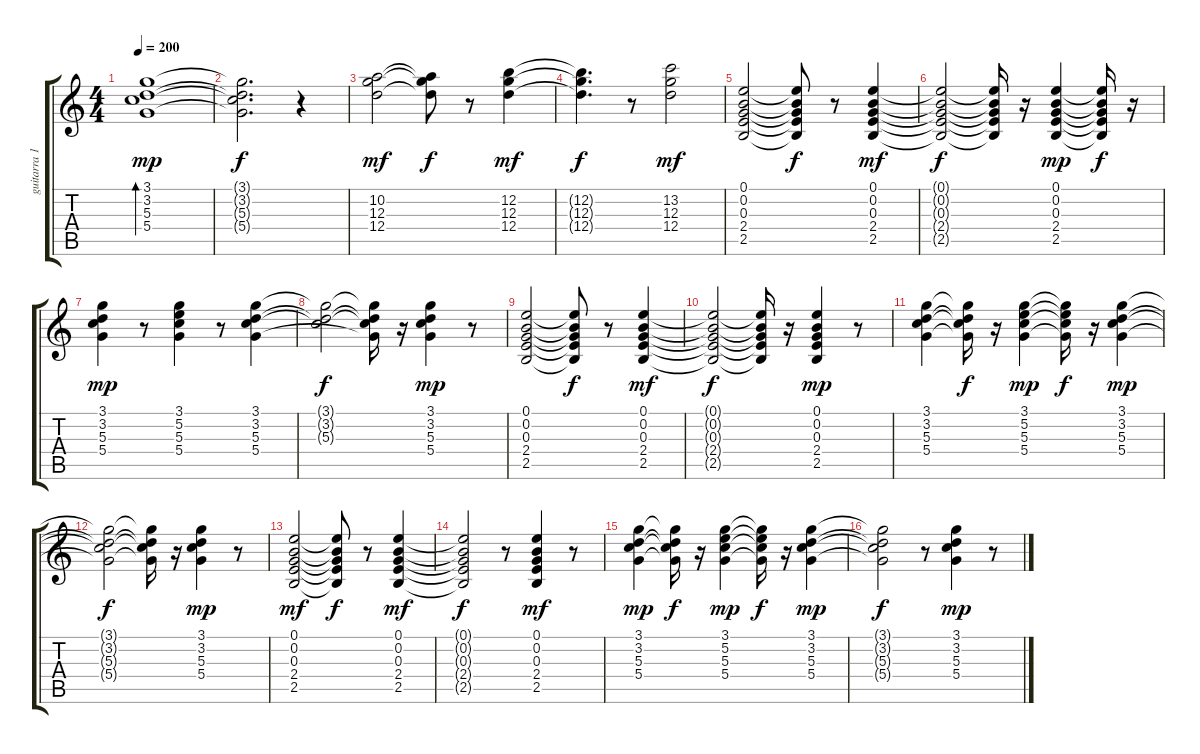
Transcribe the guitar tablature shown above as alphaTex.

\track ("guitarra 1" "guitarra 1") {instrument electricguitarclean}
\staff {score tabs}
\tuning (E4 B3 G3 D3 A2 E2) {hide}
\ts (4 4)
\tempo 200
\clef g2
\ks c
(3.1 3.2 5.3 5.4).1{bd 30 dy mp} |
(3.1{t} 3.2{t} 5.3{t} 5.4{t}).2{d dy f} r.4 |
(10.2 12.3 12.4).2{dy mf} (10.2{t} 12.3{t} 12.4{t}).8{dy f} r.8 (12.2 12.3 12.4).4{dy mf} |
(12.2{t} 12.3{t} 12.4{t}).4{d dy f} r.8 (13.2 12.3 12.4).2{dy mf} |
(0.1 0.2 0.3 2.4 2.5).2 (0.1{t} 0.2{t} 0.3{t} 2.4{t} 2.5{t}).8{dy f} r.8 (0.1 0.2 0.3 2.4 2.5).4{dy mf} |
(0.1{t} 0.2{t} 0.3{t} 2.4{t} 2.5{t}).2{dy f} (0.1{t} 0.2{t} 0.3{t} 2.4{t} 2.5{t}).16 r.16 (0.1 0.2 0.3 2.4 2.5).4{dy mp} (0.1{t} 0.2{t} 0.3{t} 2.4{t} 2.5{t}).16{dy f} r.16 |
(3.1 3.2 5.3 5.4).4{dy mp} r.8 (3.1 5.2 5.3 5.4).4 r.8 (3.1 3.2 5.3 5.4).4 |
(3.1{t} 3.2{t} 5.3{t}).2{dy f} (3.1{t} 3.2{t} 5.3{t} 5.4{t}).16 r.16 (3.1 3.2 5.3 5.4).4{dy mp} r.8 |
(0.1 0.2 0.3 2.4 2.5).2 (0.1{t} 0.2{t} 0.3{t} 2.4{t} 2.5{t}).8{dy f} r.8 (0.1 0.2 0.3 2.4 2.5).4{dy mf} |
(0.1{t} 0.2{t} 0.3{t} 2.4{t} 2.5{t}).2{dy f} (0.1{t} 0.2{t} 0.3{t} 2.4{t} 2.5{t}).16 r.16 (0.1 0.2 0.3 2.4 2.5).4{dy mp} r.8 |
(3.1 3.2 5.3 5.4).4 (3.1{t} 3.2{t} 5.3{t} 5.4{t}).16{dy f} r.16 (3.1 5.2 5.3 5.4).4{dy mp} (3.1{t} 5.2{t} 5.3{t} 5.4{t}).16{dy f} r.16 (3.1 3.2 5.3 5.4).4{dy mp} |
(3.1{t} 3.2{t} 5.3{t} 5.4{t}).2{dy f} (3.1{t} 3.2{t} 5.3{t} 5.4{t}).16 r.16 (3.1 3.2 5.3 5.4).4{dy mp} r.8 |
(0.1 0.2 0.3 2.4 2.5).2{dy mf} (0.1{t} 0.2{t} 0.3{t} 2.4{t} 2.5{t}).8{dy f} r.8 (0.1 0.2 0.3 2.4 2.5).4{dy mf} |
(0.1{t} 0.2{t} 0.3{t} 2.4{t} 2.5{t}).2{dy f} r.8 (0.1 0.2 0.3 2.4 2.5).4{dy mf} r.8 |
(3.1 3.2 5.3 5.4).4{dy mp} (3.1{t} 3.2{t} 5.3{t} 5.4{t}).16{dy f} r.16 (3.1 5.2 5.3 5.4).4{dy mp} (3.1{t} 5.2{t} 5.3{t} 5.4{t}).16{dy f} r.16 (3.1 3.2 5.3 5.4).4{dy mp} |
(3.1{t} 3.2{t} 5.3{t} 5.4{t}).2{dy f} r.8 (3.1 3.2 5.3 5.4).4{dy mp} r.8
